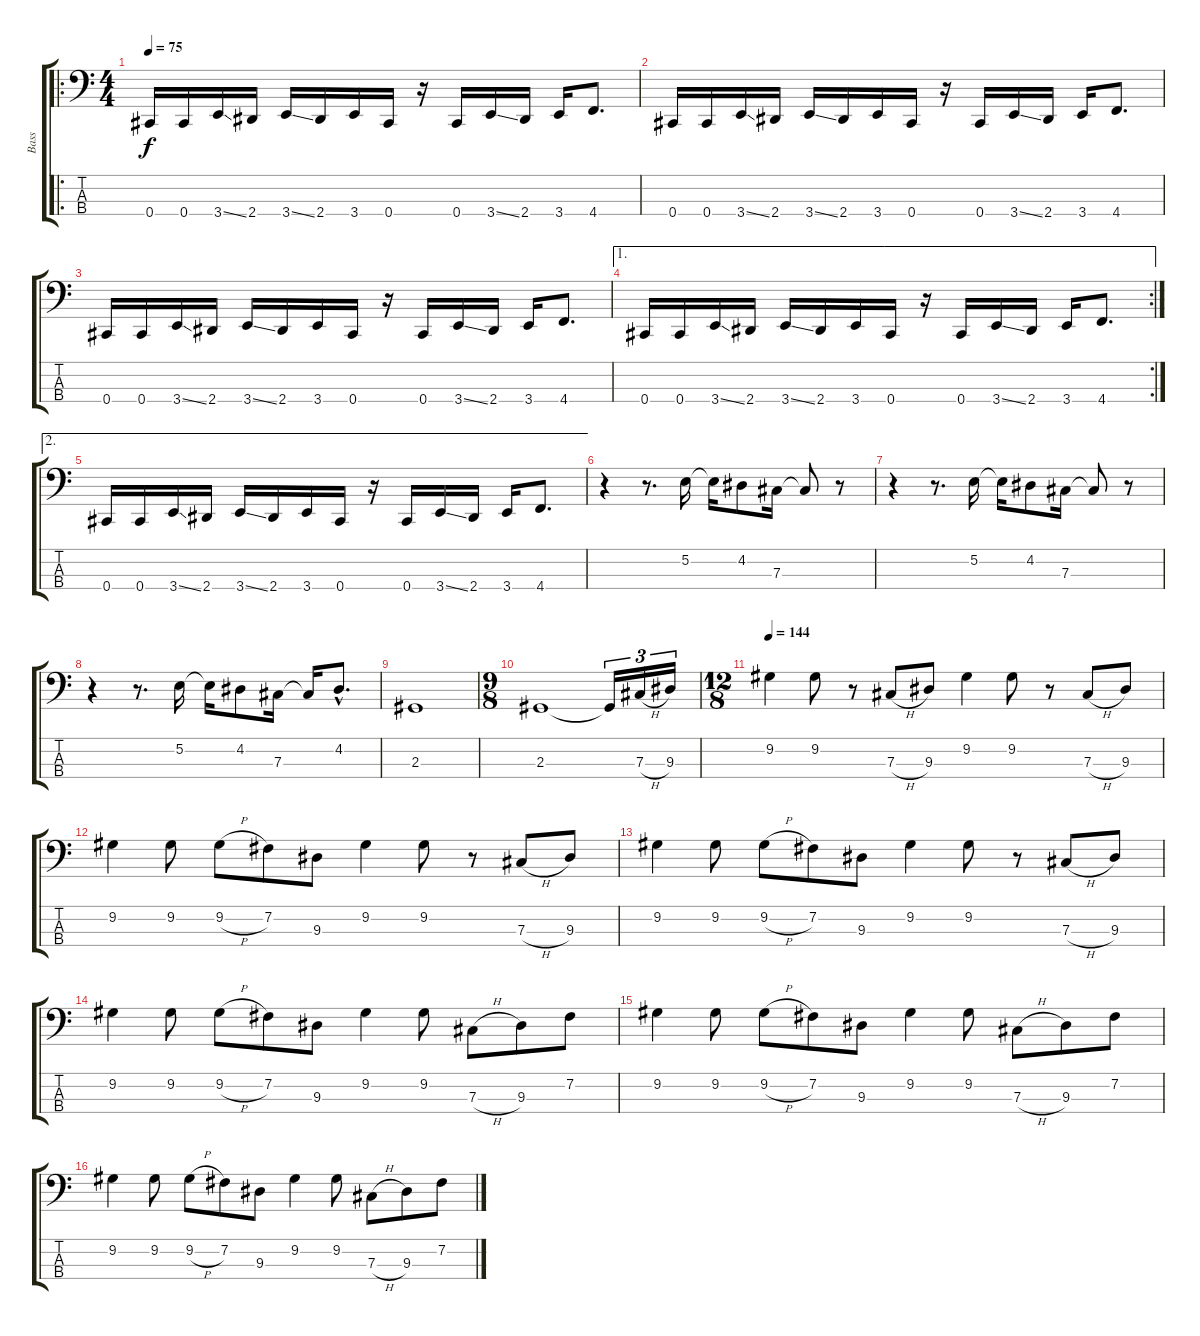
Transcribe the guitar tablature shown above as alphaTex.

\track ("Bass" "Bass") {instrument electricbasspick}
\staff {score tabs}
\tuning (E2 B1 Gb1 Db1) {hide}
\ro
\ts (4 4)
\tempo 75
\clef f4
\ks c
0.4.16{dy f} 0.4.16 3.4{ss}.16 2.4.16 3.4{ss}.16 2.4.16 3.4.16 0.4.16 r.16 0.4.16 3.4{ss}.16 2.4.16 3.4.16 4.4.8{d} |
0.4.16 0.4.16 3.4{ss}.16 2.4.16 3.4{ss}.16 2.4.16 3.4.16 0.4.16 r.16 0.4.16 3.4{ss}.16 2.4.16 3.4.16 4.4.8{d} |
0.4.16 0.4.16 3.4{ss}.16 2.4.16 3.4{ss}.16 2.4.16 3.4.16 0.4.16 r.16 0.4.16 3.4{ss}.16 2.4.16 3.4.16 4.4.8{d} |
\ae 1
\rc 2
0.4.16 0.4.16 3.4{ss}.16 2.4.16 3.4{ss}.16 2.4.16 3.4.16 0.4.16 r.16 0.4.16 3.4{ss}.16 2.4.16 3.4.16 4.4.8{d} |
\ae 2
0.4.16 0.4.16 3.4{ss}.16 2.4.16 3.4{ss}.16 2.4.16 3.4.16 0.4.16 r.16 0.4.16 3.4{ss}.16 2.4.16 3.4.16 4.4.8{d} |
r.4 r.8{d} 5.2.16 5.2{t}.16 4.2.8 7.3.16 7.3{t}.8 r.8 |
r.4 r.8{d} 5.2.16 5.2{t}.16 4.2.8 7.3.16 7.3{t}.8 r.8 |
r.4 r.8{d} 5.2.16 5.2{t}.16 4.2.8 7.3.16 7.3{t}.16 4.2{hac}.8{d} |
2.3.1 |
\ts (9 8)
2.3.1 2.3{t}.16{tu (3 2)} 7.3{h}.16{tu (3 2)} 9.3.16{tu (3 2)} |
\ts (12 8)
\tempo 144
9.2.4 9.2.8 r.8 7.3{h}.8 9.3.8 9.2.4 9.2.8 r.8 7.3{h}.8 9.3.8 |
9.2.4 9.2.8 9.2{h}.8 7.2.8 9.3.8 9.2.4 9.2.8 r.8 7.3{h}.8 9.3.8 |
9.2.4 9.2.8 9.2{h}.8 7.2.8 9.3.8 9.2.4 9.2.8 r.8 7.3{h}.8 9.3.8 |
9.2.4 9.2.8 9.2{h}.8 7.2.8 9.3.8 9.2.4 9.2.8 7.3{h}.8 9.3.8 7.2.8 |
9.2.4 9.2.8 9.2{h}.8 7.2.8 9.3.8 9.2.4 9.2.8 7.3{h}.8 9.3.8 7.2.8 |
9.2.4 9.2.8 9.2{h}.8 7.2.8 9.3.8 9.2.4 9.2.8 7.3{h}.8 9.3.8 7.2.8
